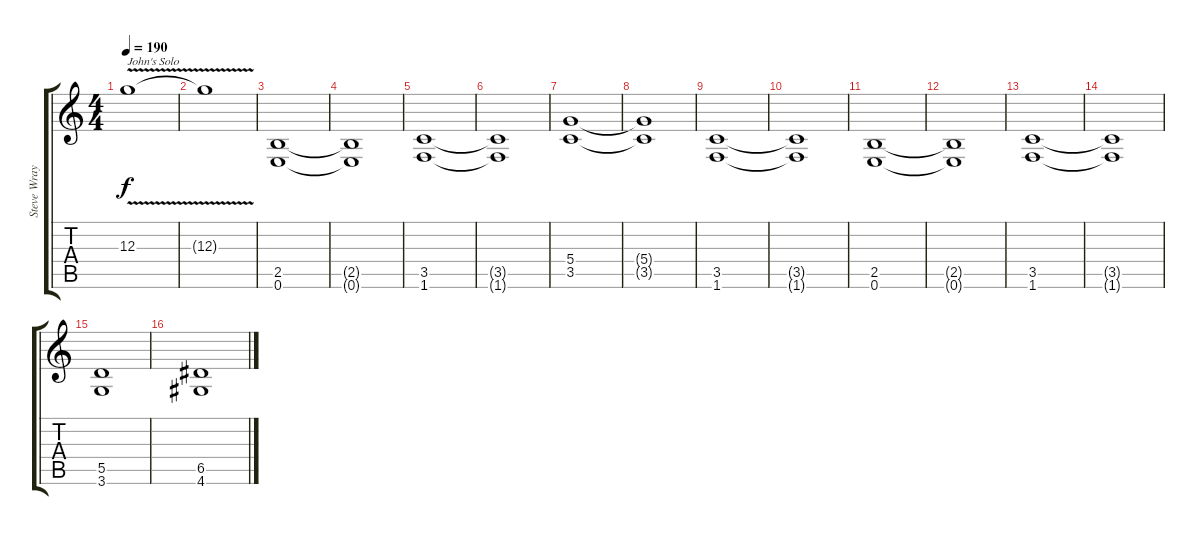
\track ("Steve Wray" "Steve Wray") {instrument distortionguitar}
\staff {score tabs}
\tuning (E4 B3 G3 D3 A2 E2) {hide}
\ts (4 4)
\tempo 190
\clef g2
\ks c
12.3{v}.1{txt "John's Solo" dy f} |
12.3{t}.1 |
(2.5 0.6).1 |
(2.5{t} 0.6{t}).1 |
(3.5 1.6).1 |
(3.5{t} 1.6{t}).1 |
(5.4 3.5).1 |
(5.4{t} 3.5{t}).1 |
(3.5 1.6).1 |
(3.5{t} 1.6{t}).1 |
(2.5 0.6).1 |
(2.5{t} 0.6{t}).1 |
(3.5 1.6).1 |
(3.5{t} 1.6{t}).1 |
(5.5 3.6).1 |
(6.5 4.6).1
